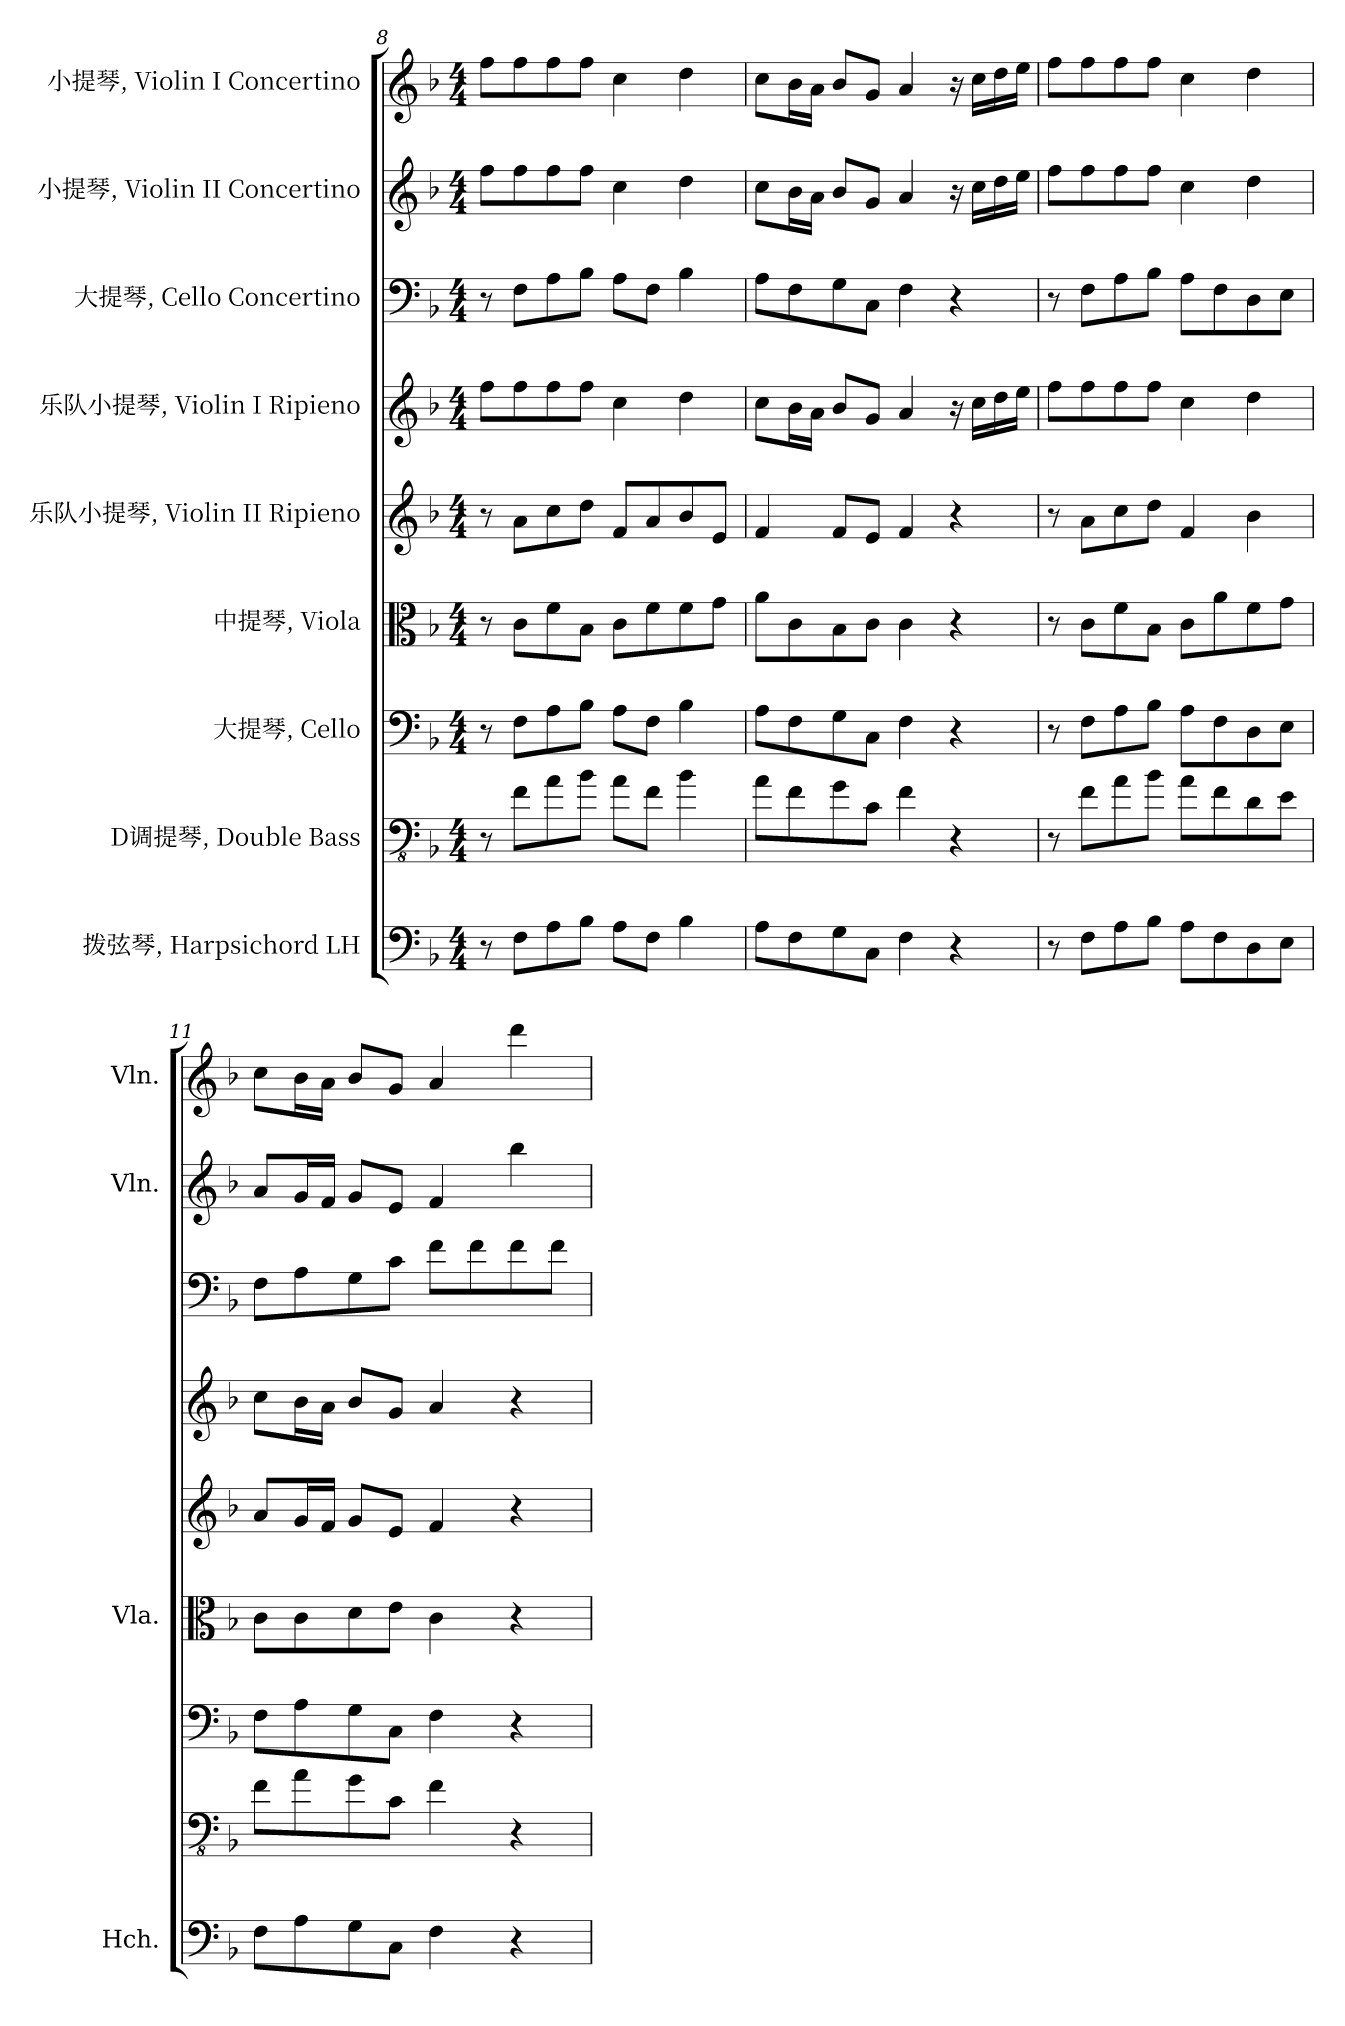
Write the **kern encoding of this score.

**kern	**kern	**kern	**kern	**kern	**kern	**kern	**kern	**kern
*part9	*part8	*part7	*part6	*part5	*part4	*part3	*part2	*part1
*staff9	*staff8	*staff7	*staff6	*staff5	*staff4	*staff3	*staff2	*staff1
*I"拨弦琴, Harpsichord LH	*I"D调提琴, Double Bass	*I"大提琴, Cello	*I"中提琴, Viola	*I"乐队小提琴, Violin II Ripieno	*I"乐队小提琴, Violin I Ripieno	*I"大提琴, Cello Concertino	*I"小提琴, Violin II Concertino	*I"小提琴, Violin I Concertino
*I'Hch.	*	*	*I'Vla.	*	*	*	*I'Vln.	*I'Vln.
!!LO:PB:g=z
*clefF4	*clefFv4	*clefF4	*clefC3	*clefG2	*clefG2	*clefF4	*clefG2	*clefG2
*	*ITrd7c12	*	*	*	*	*	*	*
*k[b-]	*k[b-]	*k[b-]	*k[b-]	*k[b-]	*k[b-]	*k[b-]	*k[b-]	*k[b-]
*M4/4	*M4/4	*M4/4	*M4/4	*M4/4	*M4/4	*M4/4	*M4/4	*M4/4
=8	=8	=8	=8	=8	=8	=8	=8	=8
8r	8r	8r	8r	8r	8ff\L	8r	8ff\L	8ff\L
8F\L	8FF\L	8F\L	8c\L	8a\L	8ff\	8F\L	8ff\	8ff\
8A\	8AA\	8A\	8f\	8cc\	8ff\	8A\	8ff\	8ff\
8B-\J	8BB-\J	8B-\J	8B-\J	8dd\J	8ff\J	8B-\J	8ff\J	8ff\J
8A\L	8AA\L	8A\L	8c\L	8f/L	4cc\	8A\L	4cc\	4cc\
8F\J	8FF\J	8F\J	8f\	8a/	.	8F\J	.	.
4B-\	4BB-\	4B-\	8f\	8b-/	4dd\	4B-\	4dd\	4dd\
.	.	.	8g\J	8e/J	.	.	.	.
=9	=9	=9	=9	=9	=9	=9	=9	=9
8A\L	8AA\L	8A\L	8a\L	4f/	8cc\L	8A\L	8cc\L	8cc\L
8F\	8FF\	8F\	8c\	.	16b-\L	8F\	16b-\L	16b-\L
.	.	.	.	.	16a\JJ	.	16a\JJ	16a\JJ
8G\	8GG\	8G\	8B-\	8f/L	8b-/L	8G\	8b-/L	8b-/L
8C\J	8CC\J	8C\J	8c\J	8e/J	8g/J	8C\J	8g/J	8g/J
4F\	4FF\	4F\	4c\	4f/	4a/	4F\	4a/	4a/
4r	4r	4r	4r	4r	16r	4r	16r	16r
.	.	.	.	.	16cc\LL	.	16cc\LL	16cc\LL
.	.	.	.	.	16dd\	.	16dd\	16dd\
.	.	.	.	.	16ee\JJ	.	16ee\JJ	16ee\JJ
=10	=10	=10	=10	=10	=10	=10	=10	=10
8r	8r	8r	8r	8r	8ff\L	8r	8ff\L	8ff\L
8F\L	8FF\L	8F\L	8c\L	8a\L	8ff\	8F\L	8ff\	8ff\
8A\	8AA\	8A\	8f\	8cc\	8ff\	8A\	8ff\	8ff\
8B-\J	8BB-\J	8B-\J	8B-\J	8dd\J	8ff\J	8B-\J	8ff\J	8ff\J
8A\L	8AA\L	8A\L	8c\L	4f/	4cc\	8A\L	4cc\	4cc\
8F\	8FF\	8F\	8a\	.	.	8F\	.	.
8D\	8DD\	8D\	8f\	4b-\	4dd\	8D\	4dd\	4dd\
8E\J	8EE\J	8E\J	8g\J	.	.	8E\J	.	.
=11	=11	=11	=11	=11	=11	=11	=11	=11
8F\L	8FF\L	8F\L	8c\L	8a/L	8cc\L	8F\L	8a/L	8cc\L
8A\	8AA\	8A\	8c\	16g/L	16b-\L	8A\	16g/L	16b-\L
.	.	.	.	16f/JJ	16a\JJ	.	16f/JJ	16a\JJ
8G\	8GG\	8G\	8d\	8g/L	8b-/L	8G\	8g/L	8b-/L
8C\J	8CC\J	8C\J	8e\J	8e/J	8g/J	8c\J	8e/J	8g/J
4F\	4FF\	4F\	4c\	4f/	4a/	8f\L	4f/	4a/
.	.	.	.	.	.	8f\	.	.
4r	4r	4r	4r	4r	4r	8f\	4bb-\	4ddd\
.	.	.	.	.	.	8f\J	.	.
=	=	=	=	=	=	=	=	=
*-	*-	*-	*-	*-	*-	*-	*-	*-
